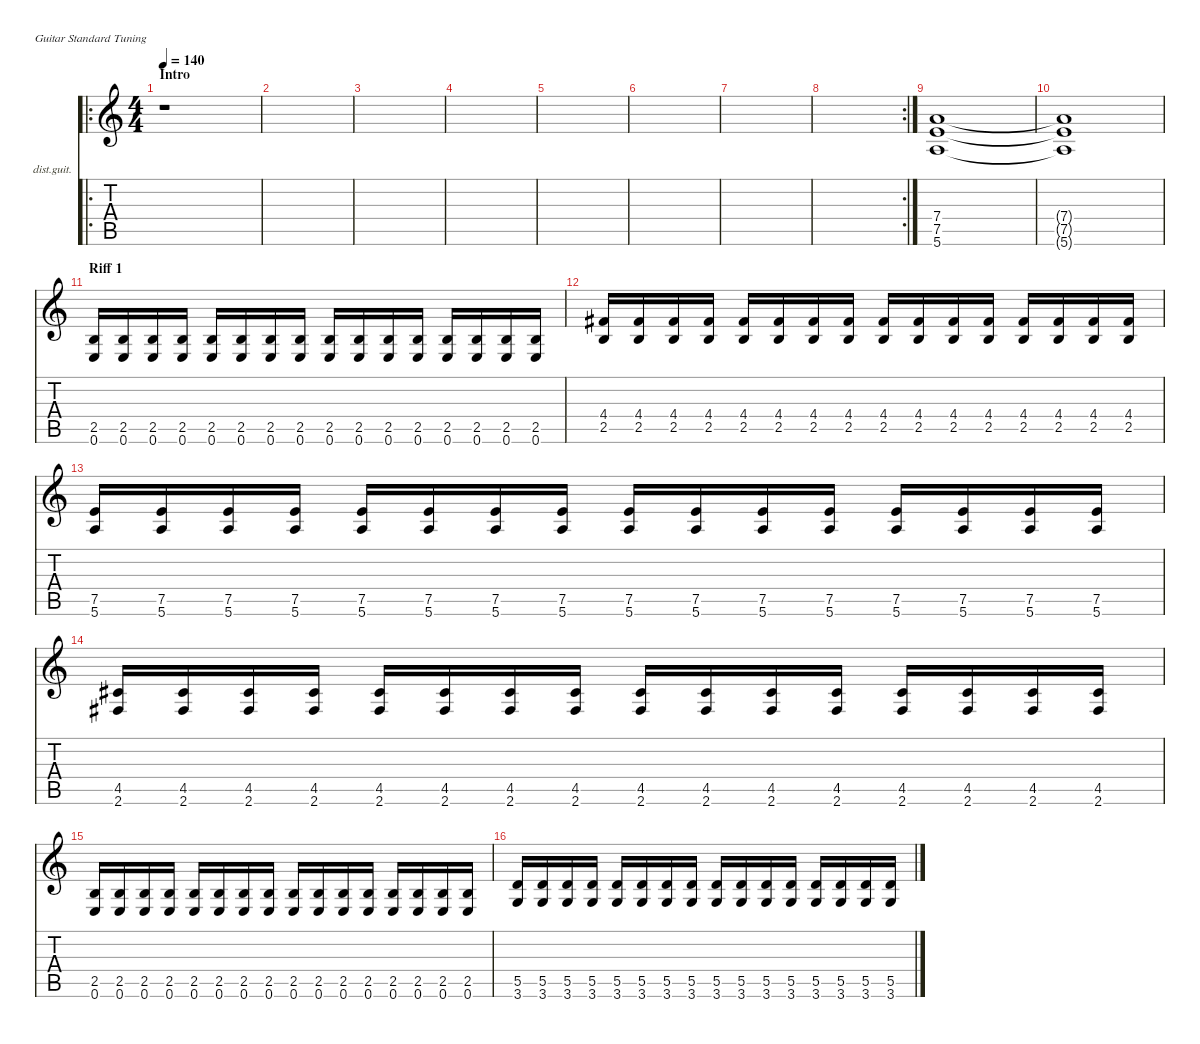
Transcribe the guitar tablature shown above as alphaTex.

\defaultSystemsLayout 4
\hideDynamics
\bracketExtendMode nobrackets
\firstSystemTrackNameOrientation horizontal
\otherSystemsTrackNameOrientation horizontal
\track ("Rythm Guitar" "dist.guit.") {instrument distortionguitar}
\staff {score tabs}
\tuning (E4 B3 G3 D3 A2 E2)
\ro
\ts (4 4)
\beaming (8 2 2 2 2)
\section ("" "Intro")
\tempo 140
\clef g2
\ks c
r.1{dy f instrument distortionguitar} |
|
|
|
|
|
|
\rc 2
|
(5.6 7.5 7.4).1 |
(5.6{t} 7.5{t} 7.4{t}).1 |
\section ("" "Riff 1")
(0.6 2.5).16{dy mf} (0.6 2.5).16 (0.6 2.5).16 (0.6 2.5).16 (0.6 2.5).16 (0.6 2.5).16 (0.6 2.5).16 (0.6 2.5).16 (0.6 2.5).16 (0.6 2.5).16 (0.6 2.5).16 (0.6 2.5).16 (0.6 2.5).16 (0.6 2.5).16 (0.6 2.5).16 (0.6 2.5).16 |
(2.5 4.4{acc #}).16 (2.5 4.4{acc #}).16 (2.5 4.4{acc #}).16 (2.5 4.4{acc #}).16 (2.5 4.4{acc #}).16 (2.5 4.4{acc #}).16 (2.5 4.4{acc #}).16 (2.5 4.4{acc #}).16 (2.5 4.4{acc #}).16 (2.5 4.4{acc #}).16 (2.5 4.4{acc #}).16 (2.5 4.4{acc #}).16 (2.5 4.4{acc #}).16 (2.5 4.4{acc #}).16 (2.5 4.4{acc #}).16 (2.5 4.4{acc #}).16 |
(5.6 7.5).16 (5.6 7.5).16 (5.6 7.5).16 (5.6 7.5).16 (5.6 7.5).16 (5.6 7.5).16 (5.6 7.5).16 (5.6 7.5).16 (5.6 7.5).16 (5.6 7.5).16 (5.6 7.5).16 (5.6 7.5).16 (5.6 7.5).16 (5.6 7.5).16 (5.6 7.5).16 (5.6 7.5).16 |
(2.6{acc #} 4.5{acc #}).16 (4.5{acc #} 2.6{acc #}).16 (4.5{acc #} 2.6{acc #}).16 (4.5{acc #} 2.6{acc #}).16 (4.5{acc #} 2.6{acc #}).16 (4.5{acc #} 2.6{acc #}).16 (4.5{acc #} 2.6{acc #}).16 (4.5{acc #} 2.6{acc #}).16 (2.6{acc #} 4.5{acc #}).16 (4.5{acc #} 2.6{acc #}).16 (4.5{acc #} 2.6{acc #}).16 (4.5{acc #} 2.6{acc #}).16 (4.5{acc #} 2.6{acc #}).16 (4.5{acc #} 2.6{acc #}).16 (4.5{acc #} 2.6{acc #}).16 (4.5{acc #} 2.6{acc #}).16 |
(0.6 2.5).16 (0.6 2.5).16 (0.6 2.5).16 (0.6 2.5).16 (0.6 2.5).16 (0.6 2.5).16 (0.6 2.5).16 (0.6 2.5).16 (0.6 2.5).16 (0.6 2.5).16 (0.6 2.5).16 (0.6 2.5).16 (0.6 2.5).16 (0.6 2.5).16 (0.6 2.5).16 (0.6 2.5).16 |
(3.6 5.5).16 (3.6 5.5).16 (3.6 5.5).16 (3.6 5.5).16 (3.6 5.5).16 (3.6 5.5).16 (3.6 5.5).16 (5.5 3.6).16 (3.6 5.5).16 (3.6 5.5).16 (3.6 5.5).16 (3.6 5.5).16 (3.6 5.5).16 (3.6 5.5).16 (3.6 5.5).16 (5.5 3.6).16
